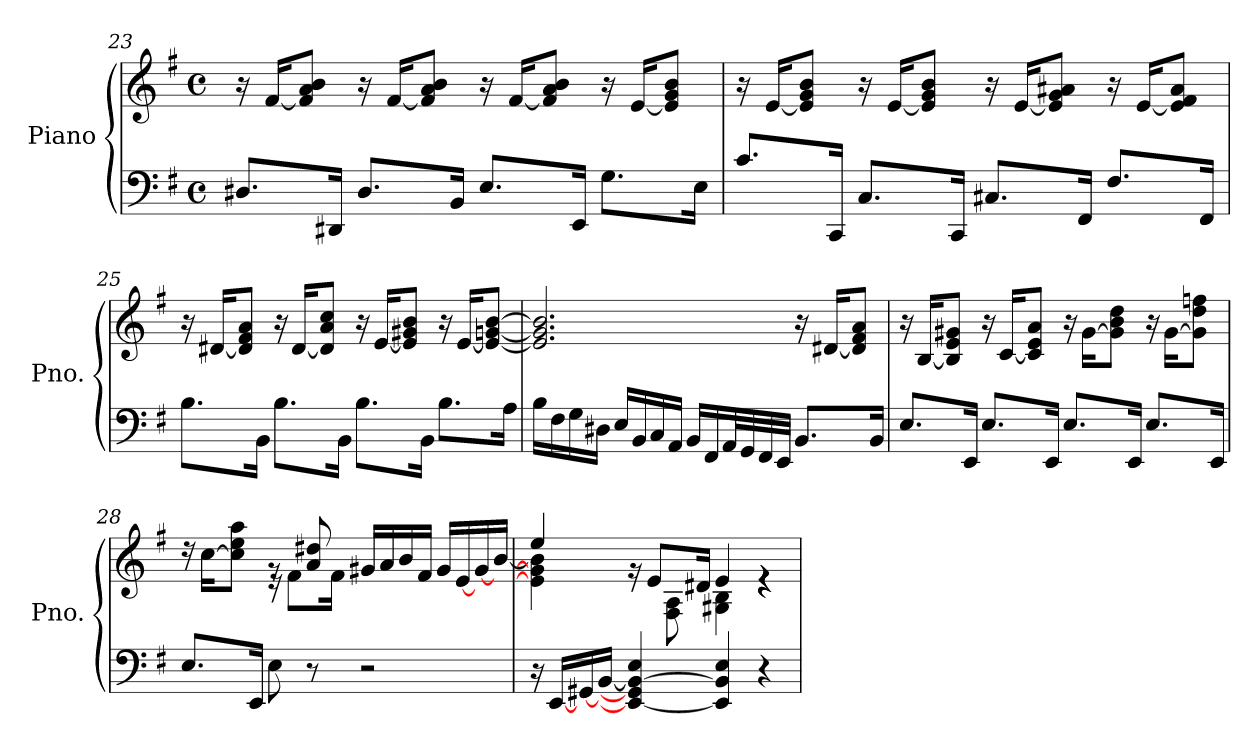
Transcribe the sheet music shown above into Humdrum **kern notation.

**kern	**kern
*part1	*part1
*staff2	*staff1
*I"Piano	*
*I'Pno.	*
*clefF4	*clefG2
*k[f#]	*k[f#]
*M4/4	*M4/4
*met(c)	*met(c)
=23	=23
8.D#X</L	16r
.	[16f#/KL
.	8f#/] 8a/ 8b/J
16DD#X</Jk	.
8.D#/L	16r
.	[16f#/KL
.	8f#/] 8a/ 8b/J
16BB</Jk	.
8.E</L	16r
.	[16f#/KL
.	8f#/] 8a/ 8b/J
16EE</Jk	.
8.G<\L	16r
.	[16e/KL
.	8e/] 8g/ 8b/J
16E\Jk	.
!!LO:LB:g=z
=24	=24
8.c</L	16r
.	[16e/KL
.	8e/] 8g/ 8b/J
16CC</Jk	.
8.C</L	16r
.	[16e/KL
.	8e/] 8g/ 8b/J
16CC/Jk	.
8.C#X</L	16r
.	[16e/KL
.	8e/] 8g/ 8a#X/J
16FF#/Jk	.
8.F#</L	16r
.	[16e/KL
.	8e/] 8f#/ 8a#/J
16FF#</Jk	.
=25	=25
8.B<\L	16r
.	[16d#X/KL
.	8d#/] 8f#/ 8a/J
16BB<\Jk	.
8.B\L	16r
.	[16d#/KL
.	8d#/] 8a/ 8cc/J
16BB\Jk	.
8.B\L	16r
.	[16e/KL
.	8e/] 8g#X/ 8b/J
16BB\Jk	.
8.B\L	16r
.	[16e/KL
.	8e/_ [8gn/ [8b/J
16A<\Jk	.
=26	=26
16B<\LL	2.e/] 2.g/] 2.b/]
16F#<\	.
16G<\	.
16D#X<\JJ	.
16E</LL	.
16BB</	.
16C</	.
16AA</JJ	.
16BB</LL	.
16FF#</	.
32AA</L	.
32GG/	.
32FF#/	.
32EE</JJJ	.
8.BB</L	16r
.	[16d#X/KL
.	8d#/] 8f#/ 8a/J
16BB</Jk	.
!!LO:LB:g=z
=27	=27
8.E</L	16r
.	[16B/KL
.	8B/] 8e/ 8g#X/J
16EE</Jk	.
8.E/L	16r
.	[16c/KL
.	8c/] 8e/ 8a/J
16EE/Jk	.
8.E/L	16r
.	[16g#\KL
.	8g#\] 8b\ 8dd\J
16EE/Jk	.
8.E/L	16r
.	[16g#\KL
.	8g#\] 8dd\ 8ffn\J
16EE/Jk	.
!!LO:LB:g=z
=28	=28
*	*^
8.E/L	16rdd	4ryy
.	[16cc\KL	.
.	8cc\] 8ee\ 8aa\J	.
16EE/Jk	.	.
8E\	8rg	16r
.	.	8f#<\L
8r	8a/ 8dd#X/	.
.	.	16f#\Jk
2r	16g#X/LL	2ryy
.	16a/	.
.	16b/	.
.	16f#/JJ	.
.	16g#/LL	.
.	[16e/	.
.	[16g#/	.
.	[16b/JJ	.
=29	=29	=29
16r	4ee/	4e\] 4g#\] 4b\]
[16EE/LL	.	.
[16GG#X/	.	.
[16BB/JJ	.	.
4EE/_ 4GG#/] 4BB/_ 4E/	16rg	8ryy
.	8e/L	.
.	.	8F#\<< 8A\<<
.	16d#X/Jk	.
4EE/] 4BB/] 4E/	4e/	4G#X\ 4B\
4r	4re	4re
*	*v	*v
=	=
*-	*-
